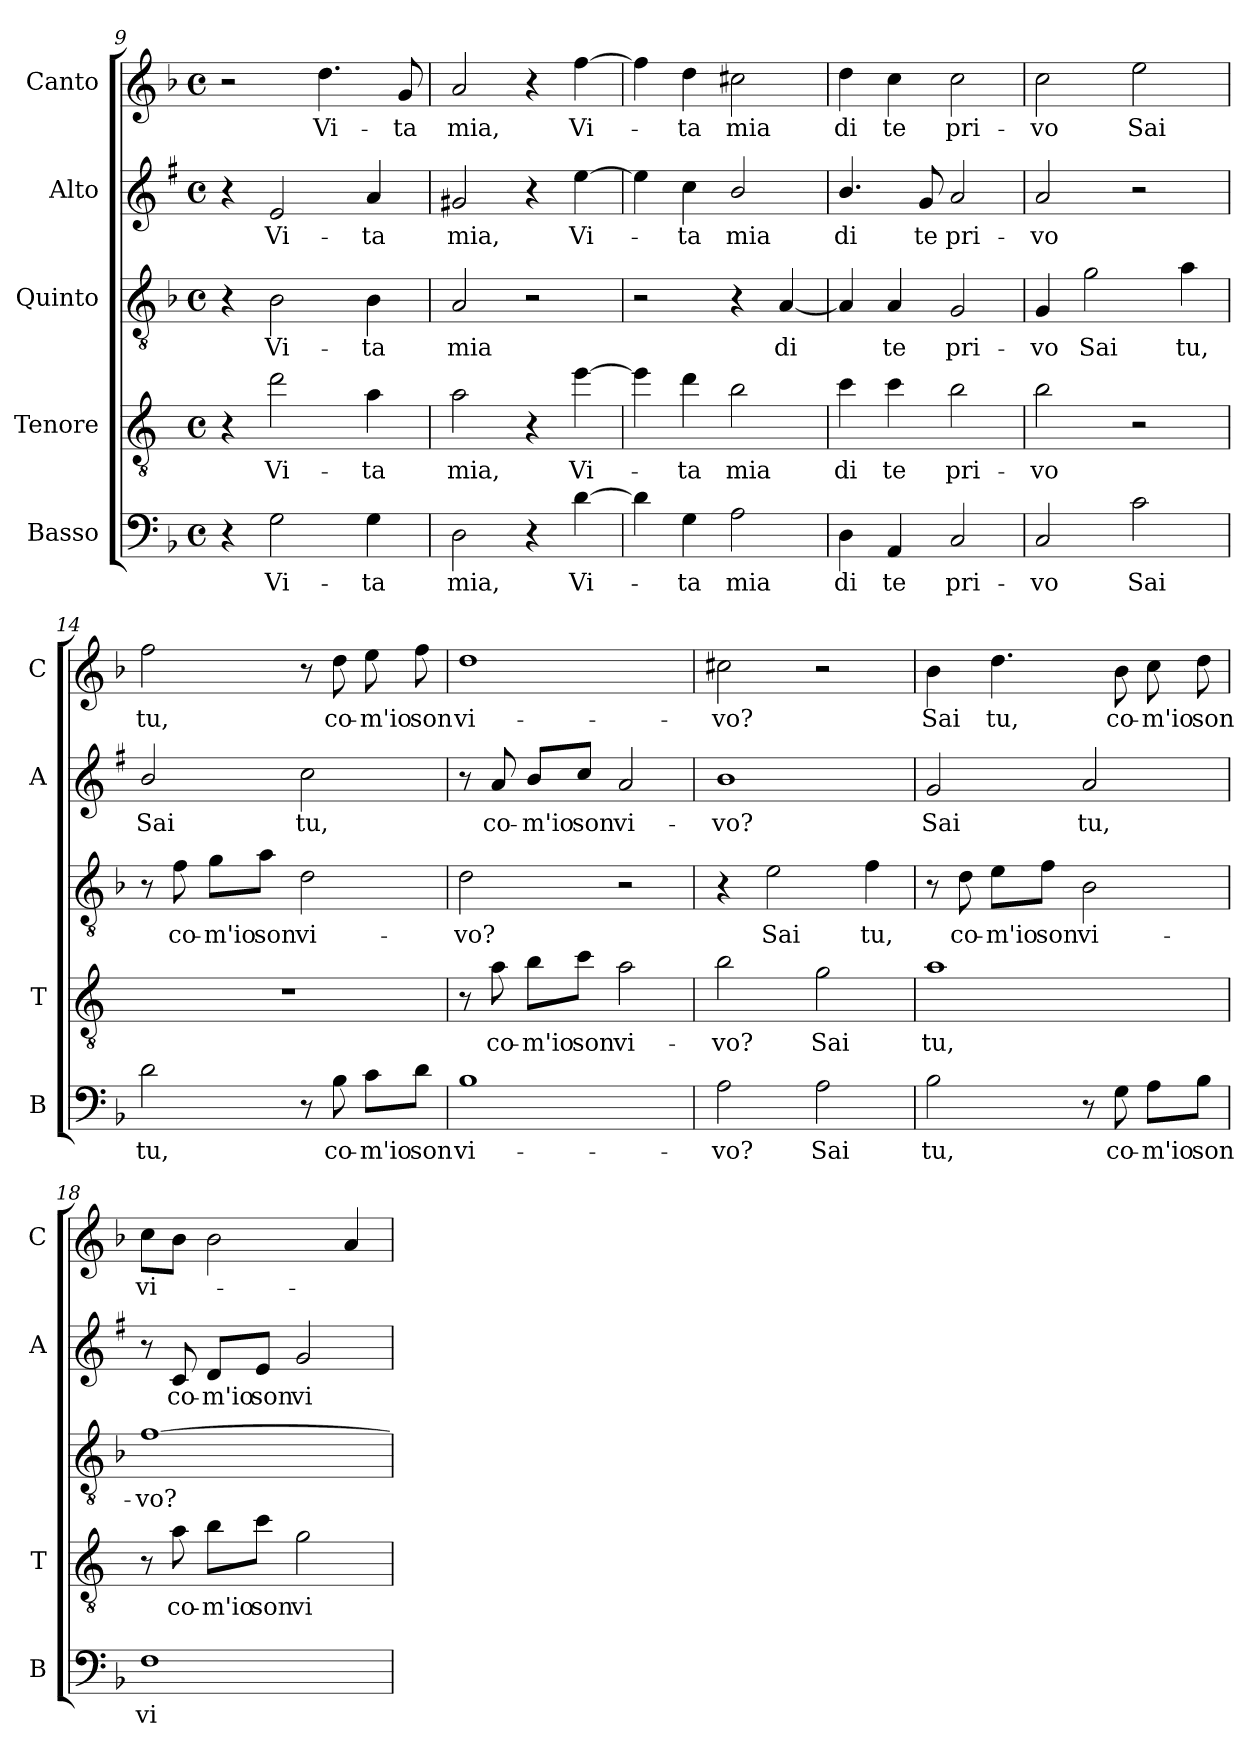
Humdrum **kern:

**kern	**text	**kern	**text	**kern	**text	**kern	**text	**kern	**text
*part5	*part5	*part4	*part4	*part3	*part3	*part2	*part2	*part1	*part1
*staff5	*staff5	*staff4	*staff4	*staff3	*staff3	*staff2	*staff2	*staff1	*staff1
*I"Basso	*	*I"Tenore	*	*I"Quinto	*	*I"Alto	*	*I"Canto	*
*I'B	*	*I'T	*	*	*	*I'A	*	*I'C	*
*clefF4	*	*clefGv2	*	*clefGv2	*	*clefG2	*	*clefG2	*
*	*	*ITrd4c7	*	*	*	*ITrd1c2	*	*	*
*k[b-]	*	*k[b-]	*	*k[b-]	*	*k[b-]	*	*k[b-]	*
*F:	*	*F:	*	*F:	*	*F:	*	*F:	*
*M4/4	*	*M4/4	*	*M4/4	*	*M4/4	*	*M4/4	*
*met(c)	*	*met(c)	*	*met(c)	*	*met(c)	*	*met(c)	*
=9	=9	=9	=9	=9	=9	=9	=9	=9	=9
4r	.	4r	.	4r	.	4r	.	2r	.
!	!LO:LY:b	!	!LO:LY:b	!	!LO:LY:b	!	!LO:LY:b	!	!
2G\	Vi-	2g\	Vi-	2B-\	Vi-	2d/	Vi-	.	.
!	!	!	!	!	!	!	!	!	!LO:LY:b
.	.	.	.	.	.	.	.	4.dd\	Vi-
!	!LO:LY:b	!	!LO:LY:b	!	!LO:LY:b	!	!LO:LY:b	!	!
4G\	-ta	4d\	-ta	4B-\	-ta	4g/	-ta	.	.
!	!	!	!	!	!	!	!	!	!LO:LY:b
.	.	.	.	.	.	.	.	8g/	-ta
=10	=10	=10	=10	=10	=10	=10	=10	=10	=10
!	!LO:LY:b	!	!LO:LY:b	!	!LO:LY:b	!	!LO:LY:b	!	!LO:LY:b
2D\	mia,	2d\	mia,	2A/	mia	2f#X/	mia,	2a/	mia,
4r	.	4r	.	2r	.	4r	.	4r	.
!	!LO:LY:b	!	!LO:LY:b	!	!	!	!LO:LY:b	!	!LO:LY:b
[4d\	Vi-	[4a\	Vi-	.	.	[4dd\	Vi-	[4ff\	Vi-
=11	=11	=11	=11	=11	=11	=11	=11	=11	=11
4d\]	.	4a\]	.	2r	.	4dd\]	.	4ff\]	.
!	!LO:LY:b	!	!LO:LY:b	!	!	!	!LO:LY:b	!	!LO:LY:b
4G\	-ta	4g\	-ta	.	.	4b-\	-ta	4dd\	-ta
!	!LO:LY:b	!	!LO:LY:b	!	!	!	!LO:LY:b	!	!LO:LY:b
2A\	mia	2e\	mia	4r	.	2a/	mia	2cc#X\	mia
!	!	!	!	!	!LO:LY:b	!	!	!	!
.	.	.	.	[4A/	di	.	.	.	.
=12	=12	=12	=12	=12	=12	=12	=12	=12	=12
!	!LO:LY:b	!	!LO:LY:b	!	!	!	!LO:LY:b	!	!LO:LY:b
4D\	di	4f\	di	4A/]	.	4.a/	di	4dd\	di
!	!LO:LY:b	!	!LO:LY:b	!	!LO:LY:b	!	!	!	!LO:LY:b
4AA/	te	4f\	te	4A/	te	.	.	4cc\	te
!	!	!	!	!	!	!	!LO:LY:b	!	!
.	.	.	.	.	.	8f/	te	.	.
!	!LO:LY:b	!	!LO:LY:b	!	!LO:LY:b	!	!LO:LY:b	!	!LO:LY:b
2C/	pri-	2e\	pri-	2G/	pri-	2g/	pri-	2cc\	pri-
!!LO:PB:g=z
=13	=13	=13	=13	=13	=13	=13	=13	=13	=13
!	!LO:LY:b	!	!LO:LY:b	!	!LO:LY:b	!	!LO:LY:b	!	!LO:LY:b
2C/	-vo	2e\	-vo	4G/	-vo	2g/	-vo	2cc\	-vo
!	!	!	!	!	!LO:LY:b	!	!	!	!
.	.	.	.	2g\	Sai	.	.	.	.
!	!LO:LY:b	!	!	!	!	!	!	!	!LO:LY:b
2c\	Sai	2r	.	.	.	2r	.	2ee\	Sai
!	!	!	!	!	!LO:LY:b	!	!	!	!
.	.	.	.	4a\	tu,	.	.	.	.
=14	=14	=14	=14	=14	=14	=14	=14	=14	=14
!	!LO:LY:b	!	!	!	!	!	!LO:LY:b	!	!LO:LY:b
2d\	tu,	1r	.	8r	.	2a/	Sai	2ff\	tu,
!	!	!	!	!	!LO:LY:b	!	!	!	!
.	.	.	.	8f\	co-	.	.	.	.
!	!	!	!	!	!LO:LY:b	!	!	!	!
.	.	.	.	8g\L	-m'io	.	.	.	.
!	!	!	!	!	!LO:LY:b	!	!	!	!
.	.	.	.	8a\J	son	.	.	.	.
!	!	!	!	!	!LO:LY:b	!	!LO:LY:b	!	!
8r	.	.	.	2d\	vi-	2b-\	tu,	8r	.
!	!LO:LY:b	!	!	!	!	!	!	!	!LO:LY:b
8B-\	co-	.	.	.	.	.	.	8dd\	co-
!	!LO:LY:b	!	!	!	!	!	!	!	!LO:LY:b
8c\L	-m'io	.	.	.	.	.	.	8ee\	-m'io
!	!LO:LY:b	!	!	!	!	!	!	!	!LO:LY:b
8d\J	son	.	.	.	.	.	.	8ff\	son
=15	=15	=15	=15	=15	=15	=15	=15	=15	=15
!	!LO:LY:b	!	!	!	!LO:LY:b	!	!	!	!LO:LY:b
1B-	vi-	8r	.	2d\	-vo?	8r	.	1dd	vi-
!	!	!	!LO:LY:b	!	!	!	!LO:LY:b	!	!
.	.	8d\	co-	.	.	8g/	co-	.	.
!	!	!	!LO:LY:b	!	!	!	!LO:LY:b	!	!
.	.	8e\L	-m'io	.	.	8a/L	-m'io	.	.
!	!	!	!LO:LY:b	!	!	!	!LO:LY:b	!	!
.	.	8f\J	son	.	.	8b-/J	son	.	.
!	!	!	!LO:LY:b	!	!	!	!LO:LY:b	!	!
.	.	2d\	vi-	2r	.	2g/	vi-	.	.
=16	=16	=16	=16	=16	=16	=16	=16	=16	=16
!	!LO:LY:b	!	!LO:LY:b	!	!	!	!LO:LY:b	!	!LO:LY:b
2A\	-vo?	2e\	-vo?	4r	.	1a	-vo?	2cc#X\	-vo?
!	!	!	!	!	!LO:LY:b	!	!	!	!
.	.	.	.	2e\	Sai	.	.	.	.
!	!LO:LY:b	!	!LO:LY:b	!	!	!	!	!	!
2A\	Sai	2c\	Sai	.	.	.	.	2r	.
!	!	!	!	!	!LO:LY:b	!	!	!	!
.	.	.	.	4f\	tu,	.	.	.	.
=17	=17	=17	=17	=17	=17	=17	=17	=17	=17
!	!LO:LY:b	!	!LO:LY:b	!	!	!	!LO:LY:b	!	!LO:LY:b
2B-\	tu,	1d	tu,	8r	.	2f/	Sai	4b-\	Sai
!	!	!	!	!	!LO:LY:b	!	!	!	!
.	.	.	.	8d\	co-	.	.	.	.
!	!	!	!	!	!LO:LY:b	!	!	!	!LO:LY:b
.	.	.	.	8e\L	-m'io	.	.	4.dd\	tu,
!	!	!	!	!	!LO:LY:b	!	!	!	!
.	.	.	.	8f\J	son	.	.	.	.
!	!	!	!	!	!LO:LY:b	!	!LO:LY:b	!	!
8r	.	.	.	2B-\	vi-	2g/	tu,	.	.
!	!LO:LY:b	!	!	!	!	!	!	!	!LO:LY:b
8G\	co-	.	.	.	.	.	.	8b-\	co-
!	!LO:LY:b	!	!	!	!	!	!	!	!LO:LY:b
8A\L	-m'io	.	.	.	.	.	.	8cc\	-m'io
!	!LO:LY:b	!	!	!	!	!	!	!	!LO:LY:b
8B-\J	son	.	.	.	.	.	.	8dd\	son
!!LO:LB:g=z
=18	=18	=18	=18	=18	=18	=18	=18	=18	=18
!	!LO:LY:b	!	!	!	!LO:LY:b	!	!	!	!LO:LY:b
1F	vi-	8r	.	[1f	-vo?	8r	.	8cc\L	vi-
!	!	!	!LO:LY:b	!	!	!	!LO:LY:b	!	!
.	.	8d\	co-	.	.	8B-/	co-	8b-\J	.
!	!	!	!LO:LY:b	!	!	!	!LO:LY:b	!	!
.	.	8e\L	-m'io	.	.	8c/L	-m'io	2b-\	.
!	!	!	!LO:LY:b	!	!	!	!LO:LY:b	!	!
.	.	8f\J	son	.	.	8d/J	son	.	.
!	!	!	!LO:LY:b	!	!	!	!LO:LY:b	!	!
.	.	2c\	vi-	.	.	2f/	vi-	.	.
.	.	.	.	.	.	.	.	4a/	.
=	=	=	=	=	=	=	=	=	=
*-	*-	*-	*-	*-	*-	*-	*-	*-	*-
